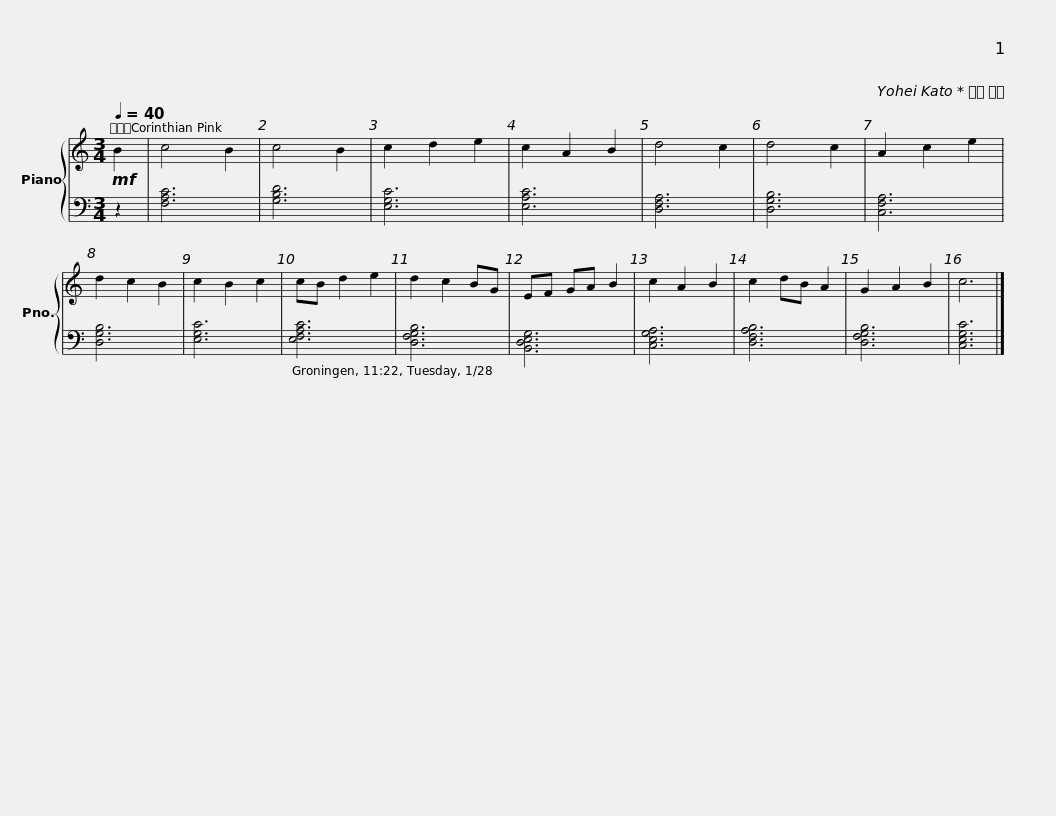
X:1
%%score { 1 | 2 }
L:1/8
Q:1/4=40
M:3/4
I:linebreak $
K:C
V:1 treble
V:2 bass
V:1
!mf! B2 | c4 B2 | c4 B2 | c2 d2 e2 | c2 A2 B2 | %5
 d4 c2 | d4 c2 | A2 c2 e2 | d2 c2 B2 | c2 B2 c2 |$ %10
 cB d2 e2 | d2 c2 BG | EF GA B2 | c2 A2 B2 | c2 dB A2 | %15
 G2 A2 B2 | c6 |] %17
V:2
 z2 | [F,A,C]6 | [G,B,D]6 | [E,G,C]6 | [E,A,C]6 | %5
 [D,F,A,]6 | [D,G,B,]6 | [C,F,A,]6 | [D,G,B,]6 | [E,G,C]6 |$ %10
 [E,F,A,C]6 | [D,F,G,B,]6 | [B,,D,E,G,]6 | [C,E,G,A,]6 | [D,F,A,B,]6 | %15
 [D,F,G,B,]6 | [C,E,G,C]6 |] %17
